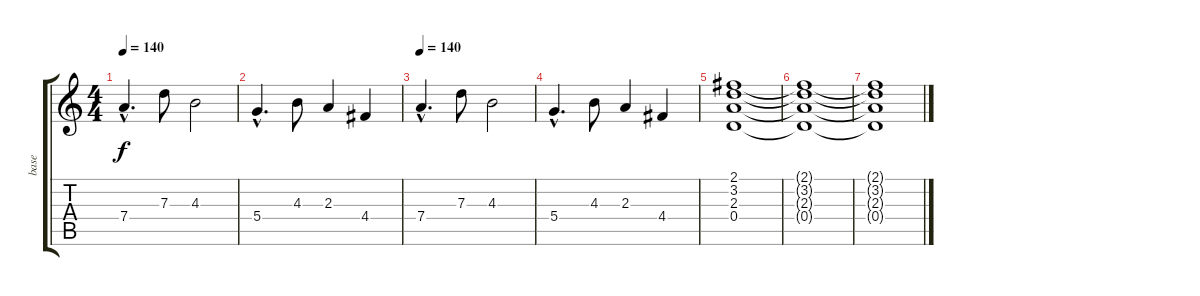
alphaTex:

\track ("base" "base") {instrument acousticguitarnylon}
\staff {score tabs}
\tuning (E4 B3 G3 D3 A2 E2) {hide}
\ts (4 4)
\tempo 140
\clef g2
\ks c
7.4{hac}.4{d dy f} 7.3.8 4.3.2 |
5.4{hac}.4{d} 4.3.8 2.3.4 4.4.4 |
\tempo 140
7.4{hac}.4{d} 7.3.8 4.3.2 |
5.4{hac}.4{d} 4.3.8 2.3.4 4.4.4 |
(2.1 3.2 2.3 0.4).1 |
(2.1{t} 3.2{t} 2.3{t} 0.4{t}).1 |
(2.1{t} 3.2{t} 2.3{t} 0.4{t}).1
